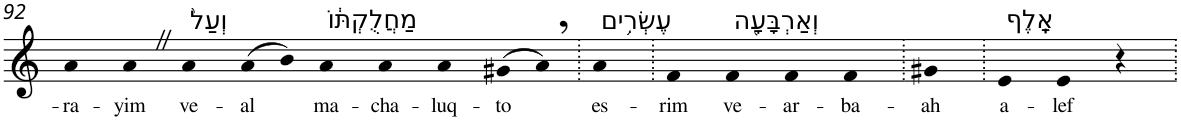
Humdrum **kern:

**kern	**text
*part1	*part1
*staff1	*staff1
*I"Piano	*
*I'Pno	*
!!LO:PB:g=z
*clefG2	*
*k[]	*
=92	=92
!	!LO:LY:b
4a	-ra-
!	!LO:LY:b
4aZ	-yim
!LO:TX:a:t=וְעַל֙	!
!	!LO:LY:b
4a	ve-
!	!LO:LY:b
(>8a	-al
8b)	.
!LO:TX:a:t=מַחֲלֻקְתּ֔וֹ	!
!	!LO:LY:b
4a	ma-
!	!LO:LY:b
4a	-cha-
!	!LO:LY:b
4a	-luq-
!	!LO:LY:b
(>8g#X	-to
8a,)	.
=93.	=93.
!LO:TX:a:t=עֶשְׂרִ֥ים	!
!	!LO:LY:b
4a	es-
=94.	=94.
!	!LO:LY:b
4f	-rim
!LO:TX:a:t=וְאַרְבָּעָ֖ה	!
!	!LO:LY:b
4f	ve-
!	!LO:LY:b
4f	-ar-
!	!LO:LY:b
4f	-ba-
=95.	=95.
!	!LO:LY:b
4g#X	-ah
=96.	=96.
!LO:TX:a:t=אָֽלֶף	!
!	!LO:LY:b
4e	a-
!	!LO:LY:b
4e	-lef
4r	.
=.	=.
*-	*-
